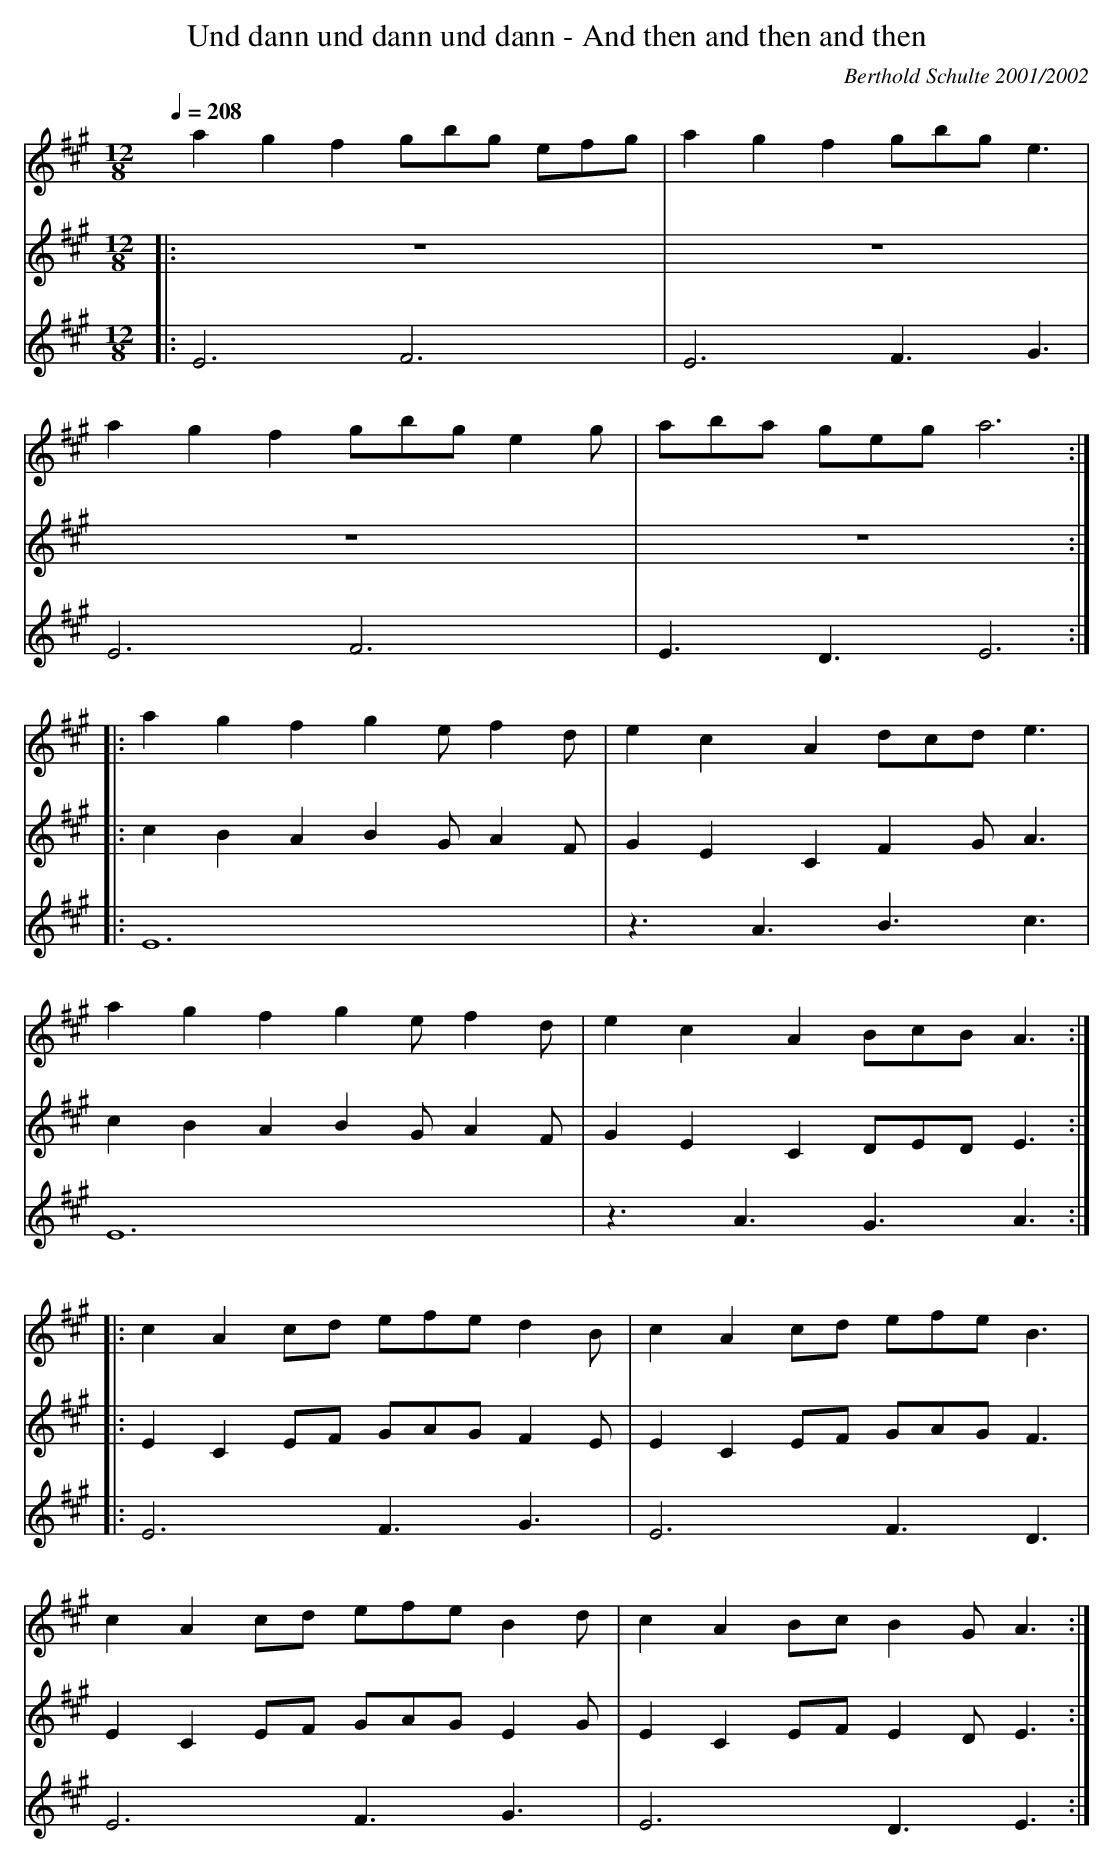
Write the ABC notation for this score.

X:1
T:Und dann und dann und dann - And then and then and then
C:Berthold Schulte 2001/2002
M:12/8
L:1/8
Q:1/4=208
V:1
K:A
a2 g2 f2 gbg efg |a2 g2 f2 gbg e3 |
a2 g2 f2 gbg e2 g |aba geg a6 ::
a2 g2 f2 g2 e f2 d |e2 c2 A2 dcd e3 |
a2 g2 f2 g2 e f2 d |e2 c2 A2 BcB A3 ::
c2 A2 cd efe d2 B |c2 A2 cd efe B3 |
c2 A2 cd efe B2 d |c2 A2 Bc B2 G A3 :|
V:2
M:12/8
L:1/8
K:A
|: z12 |z12 |
z12 |z12 ::
c2 B2 A2 B2 G A2 F |G2 E2 C2 F2 G A3 |
c2 B2 A2 B2 G A2 F |G2 E2 C2 DED E3 ::
E2 C2 EF GAG F2 E |E2 C2 EF GAG F3 |
E2 C2 EF GAG E2 G |E2 C2 EF E2 D E3 :|
V:3
M:12/8
L:1/8
K:A
|: E6 F6 |E6 F3 G3 |
E6 F6 |E3 D3 E6 ::
E12 |z3 A3 B3 c3 |
E12 |z3 A3 G3 A3 ::
E6 F3 G3 |E6 F3 D3 |
E6 F3 G3 |E6 D3 E3 :|
